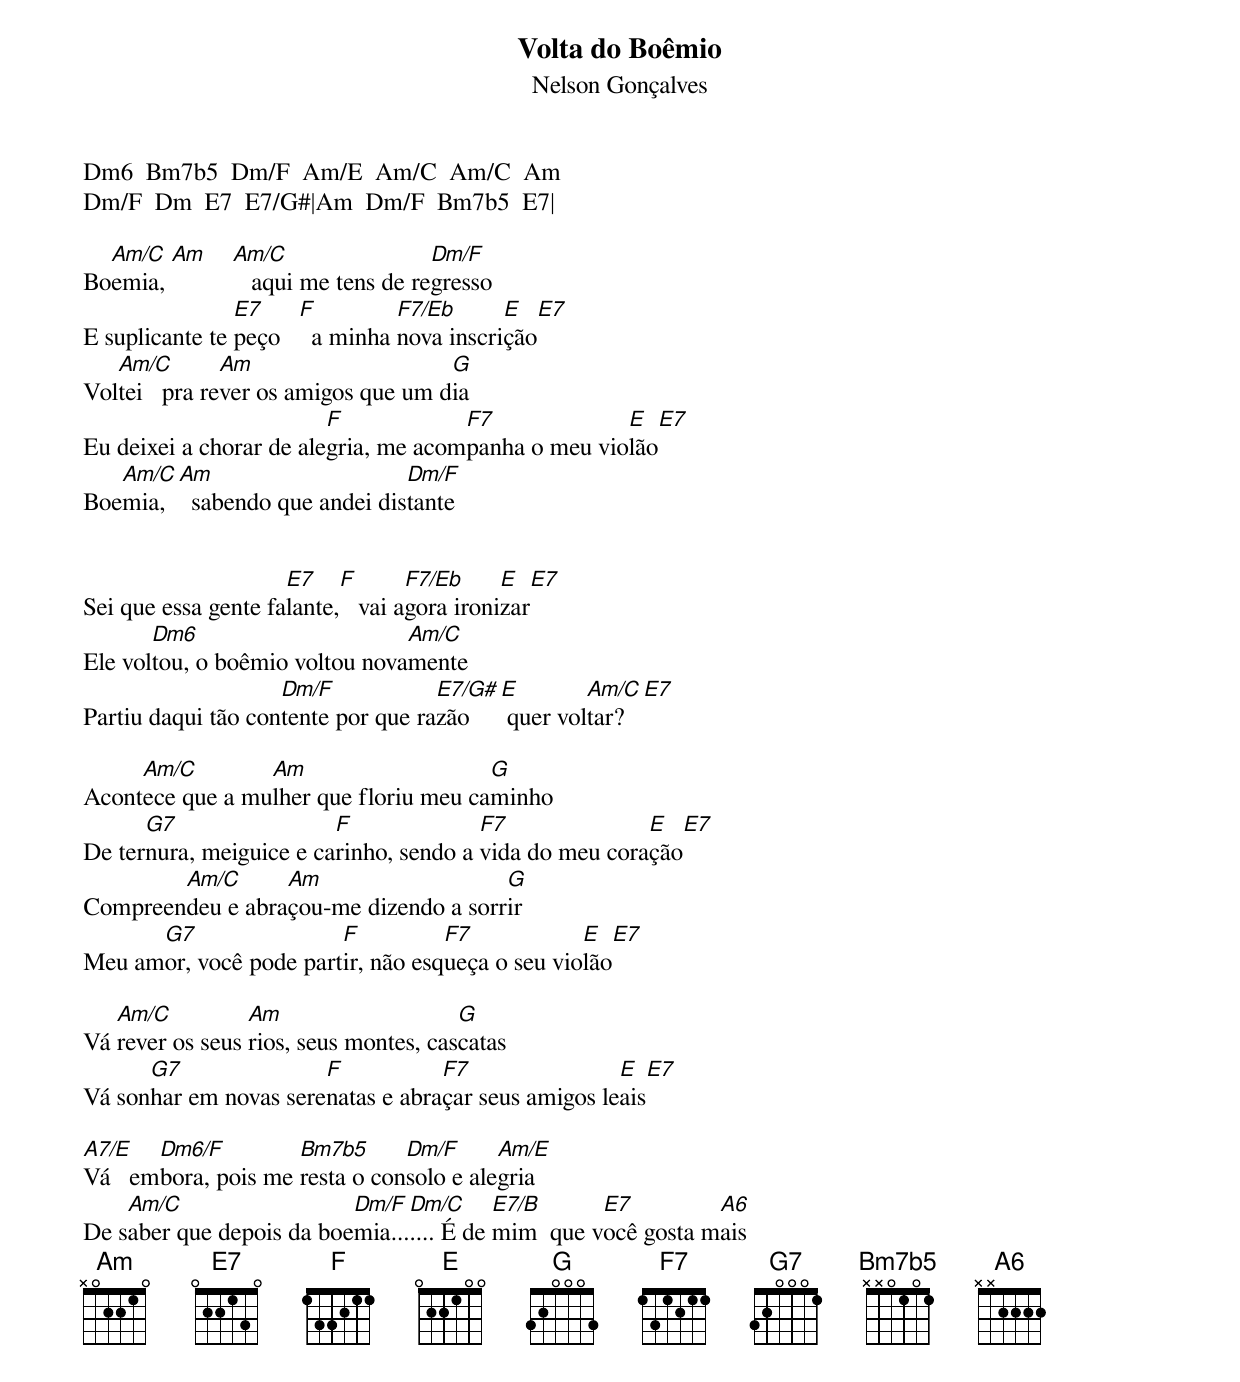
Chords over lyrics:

Volta do Boêmio
Nelson Gonçalves


Dm6  Bm7b5  Dm/F  Am/E  Am/C  Am/C  Am
Dm/F  Dm  E7  E7/G#|Am  Dm/F  Bm7b5  E7|

  Am/C  Am  Am/C                 Dm/F
Boemia,        aqui me tens de regresso
                E7     F         F7/Eb      E   E7
E suplicante te peço     a minha nova inscrição
   Am/C        Am                    G
Voltei   pra rever os amigos que um dia
                         F            F7             E     E7
Eu deixei a chorar de alegria, me acompanha o meu violão
   Am/C  Am                     Dm/F
Boemia,    sabendo que andei distante


                     E7    F       F7/Eb     E  E7
Sei que essa gente falante,   vai agora ironizar
       Dm6                      Am/C
Ele voltou, o boêmio voltou novamente
                    Dm/F            E7/G#  E        Am/C   E7
Partiu daqui tão contente por que razão     quer voltar?

     Am/C        Am                    G
Acontece que a mulher que floriu meu caminho
      G7                 F              F7              E   E7
De ternura, meiguice e carinho, sendo a vida do meu coração
        Am/C      Am                   G
Compreendeu e abraçou-me dizendo a sorrir
      G7                F          F7            E     E7
Meu amor, você pode partir, não esqueça o seu violão

   Am/C          Am                    G
Vá rever os seus rios, seus montes, cascatas
      G7               F           F7                E    E7
Vá sonhar em novas serenatas e abraçar seus amigos leais

A7/E   Dm6/F         Bm7b5      Dm/F      Am/E
Vá   embora, pois me resta o consolo e alegria
    Am/C                  Dm/F  Dm/C      E7/B      E7         A6
De saber que depois da boemia....... É de mim  que você gosta mais
